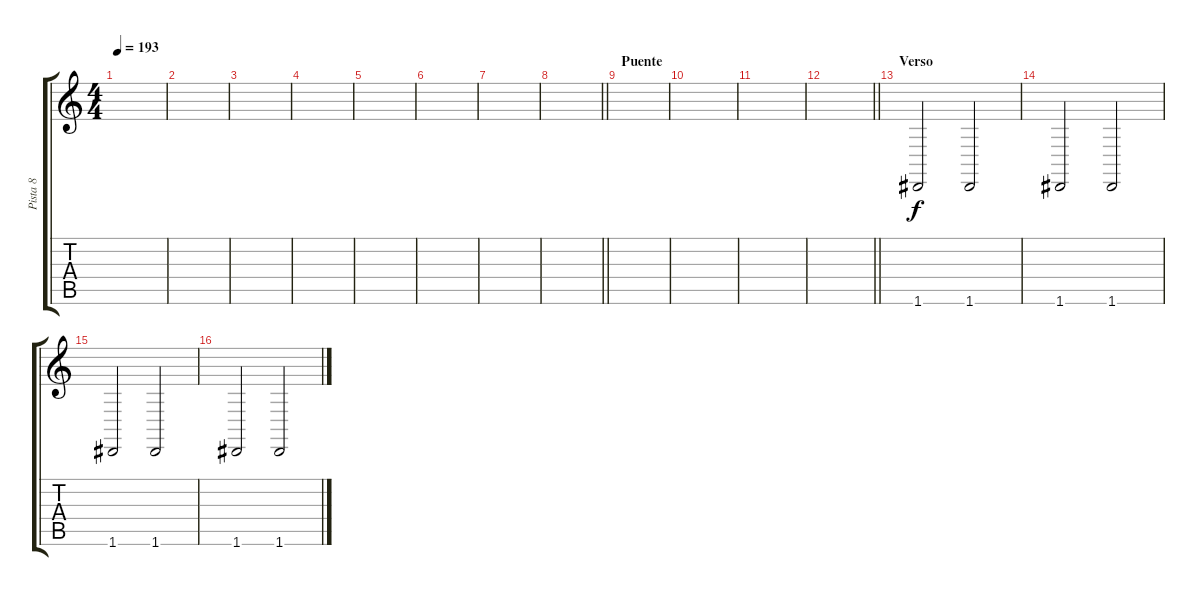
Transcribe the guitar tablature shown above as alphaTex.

\track ("Pista 8" "Pista 8") {instrument melodictom}
\staff {score tabs}
\tuning (D4 A3 F3 C3 G2 D2) {hide}
\ts (4 4)
\tempo 193
\clef g2
\ks c
|
|
|
|
|
|
|
\barLineRight lightlight
|
\section ("" "Puente")
|
|
|
\barLineRight lightlight
|
\section ("" "Verso")
1.6.2 1.6.2 |
1.6.2 1.6.2 |
1.6.2 1.6.2 |
1.6.2 1.6.2
